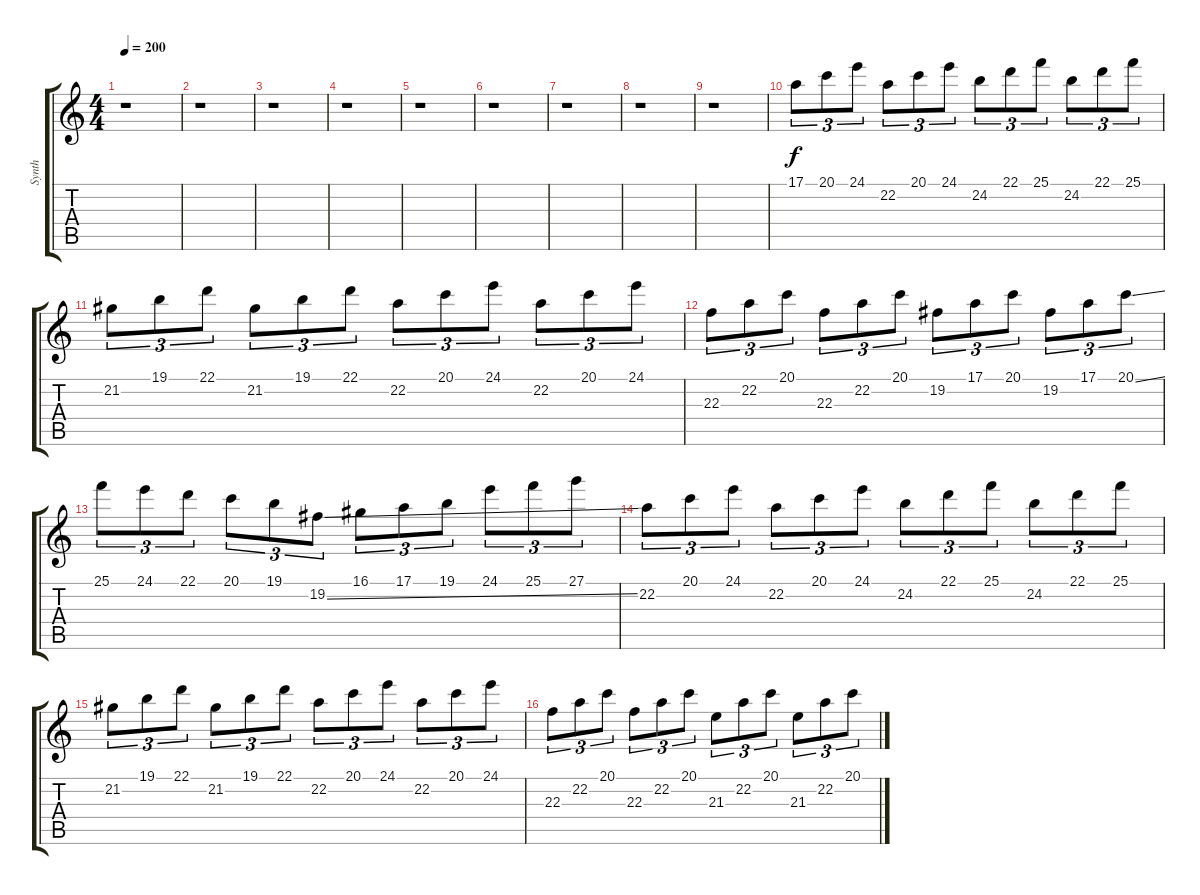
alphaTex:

\track ("Synth" "Synth") {instrument lead2sawtooth}
\staff {score tabs}
\tuning (E4 B3 G3 D3 A2 E2) {hide}
\ts (4 4)
\tempo 200
\clef g2
\ks c
r.1{dy f} |
r.1 |
r.1 |
r.1 |
r.1 |
r.1 |
r.1 |
r.1 |
r.1 |
17.1.8{tu (3 2)} 20.1.8{tu (3 2)} 24.1.8{tu (3 2)} 22.2.8{tu (3 2)} 20.1.8{tu (3 2)} 24.1.8{tu (3 2)} 24.2.8{tu (3 2)} 22.1.8{tu (3 2)} 25.1.8{tu (3 2)} 24.2.8{tu (3 2)} 22.1.8{tu (3 2)} 25.1.8{tu (3 2)} |
21.2.8{tu (3 2)} 19.1.8{tu (3 2)} 22.1.8{tu (3 2)} 21.2.8{tu (3 2)} 19.1.8{tu (3 2)} 22.1.8{tu (3 2)} 22.2.8{tu (3 2)} 20.1.8{tu (3 2)} 24.1.8{tu (3 2)} 22.2.8{tu (3 2)} 20.1.8{tu (3 2)} 24.1.8{tu (3 2)} |
22.3.8{tu (3 2)} 22.2.8{tu (3 2)} 20.1.8{tu (3 2)} 22.3.8{tu (3 2)} 22.2.8{tu (3 2)} 20.1.8{tu (3 2)} 19.2.8{tu (3 2)} 17.1.8{tu (3 2)} 20.1.8{tu (3 2)} 19.2.8{tu (3 2)} 17.1.8{tu (3 2)} 20.1{ss}.8{tu (3 2)} |
25.1.8{tu (3 2)} 24.1.8{tu (3 2)} 22.1.8{tu (3 2)} 20.1.8{tu (3 2)} 19.1.8{tu (3 2)} 19.2{ss}.8{tu (3 2)} 16.1.8{tu (3 2)} 17.1.8{tu (3 2)} 19.1.8{tu (3 2)} 24.1.8{tu (3 2)} 25.1.8{tu (3 2)} 27.1.8{tu (3 2)} |
22.2.8{tu (3 2)} 20.1.8{tu (3 2)} 24.1.8{tu (3 2)} 22.2.8{tu (3 2)} 20.1.8{tu (3 2)} 24.1.8{tu (3 2)} 24.2.8{tu (3 2)} 22.1.8{tu (3 2)} 25.1.8{tu (3 2)} 24.2.8{tu (3 2)} 22.1.8{tu (3 2)} 25.1.8{tu (3 2)} |
21.2.8{tu (3 2)} 19.1.8{tu (3 2)} 22.1.8{tu (3 2)} 21.2.8{tu (3 2)} 19.1.8{tu (3 2)} 22.1.8{tu (3 2)} 22.2.8{tu (3 2)} 20.1.8{tu (3 2)} 24.1.8{tu (3 2)} 22.2.8{tu (3 2)} 20.1.8{tu (3 2)} 24.1.8{tu (3 2)} |
22.3.8{tu (3 2)} 22.2.8{tu (3 2)} 20.1.8{tu (3 2)} 22.3.8{tu (3 2)} 22.2.8{tu (3 2)} 20.1.8{tu (3 2)} 21.3.8{tu (3 2)} 22.2.8{tu (3 2)} 20.1.8{tu (3 2)} 21.3.8{tu (3 2)} 22.2.8{tu (3 2)} 20.1.8{tu (3 2)}
